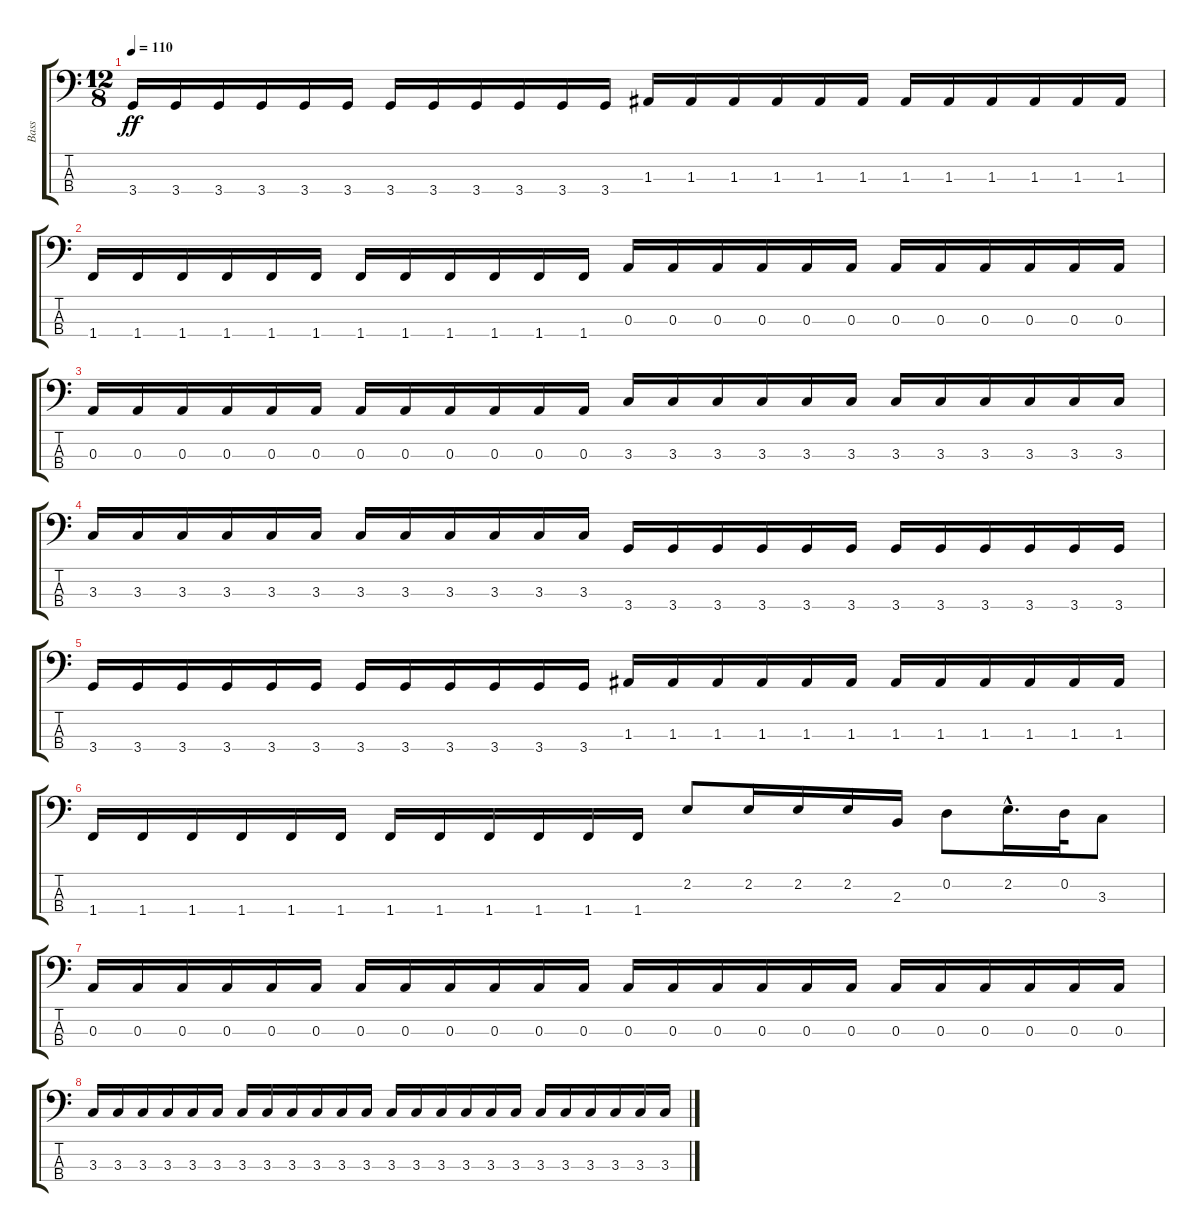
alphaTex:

\track ("Bass" "Bass") {instrument electricbassfinger}
\staff {score tabs}
\tuning (G2 D2 A1 E1) {hide}
\ts (12 8)
\tempo 110
\clef f4
\ks c
3.4.16{dy ff} 3.4.16 3.4.16 3.4.16 3.4.16 3.4.16 3.4.16 3.4.16 3.4.16 3.4.16 3.4.16 3.4.16 1.3.16 1.3.16 1.3.16 1.3.16 1.3.16 1.3.16 1.3.16 1.3.16 1.3.16 1.3.16 1.3.16 1.3.16 |
1.4.16 1.4.16 1.4.16 1.4.16 1.4.16 1.4.16 1.4.16 1.4.16 1.4.16 1.4.16 1.4.16 1.4.16 0.3.16 0.3.16 0.3.16 0.3.16 0.3.16 0.3.16 0.3.16 0.3.16 0.3.16 0.3.16 0.3.16 0.3.16 |
0.3.16 0.3.16 0.3.16 0.3.16 0.3.16 0.3.16 0.3.16 0.3.16 0.3.16 0.3.16 0.3.16 0.3.16 3.3.16 3.3.16 3.3.16 3.3.16 3.3.16 3.3.16 3.3.16 3.3.16 3.3.16 3.3.16 3.3.16 3.3.16 |
3.3.16 3.3.16 3.3.16 3.3.16 3.3.16 3.3.16 3.3.16 3.3.16 3.3.16 3.3.16 3.3.16 3.3.16 3.4.16 3.4.16 3.4.16 3.4.16 3.4.16 3.4.16 3.4.16 3.4.16 3.4.16 3.4.16 3.4.16 3.4.16 |
3.4.16 3.4.16 3.4.16 3.4.16 3.4.16 3.4.16 3.4.16 3.4.16 3.4.16 3.4.16 3.4.16 3.4.16 1.3.16 1.3.16 1.3.16 1.3.16 1.3.16 1.3.16 1.3.16 1.3.16 1.3.16 1.3.16 1.3.16 1.3.16 |
1.4.16 1.4.16 1.4.16 1.4.16 1.4.16 1.4.16 1.4.16 1.4.16 1.4.16 1.4.16 1.4.16 1.4.16 2.2.8 2.2.16 2.2.16 2.2.16 2.3.16 0.2.8 2.2{hac}.16{d} 0.2.32 3.3.8 |
0.3.16 0.3.16 0.3.16 0.3.16 0.3.16 0.3.16 0.3.16 0.3.16 0.3.16 0.3.16 0.3.16 0.3.16 0.3.16 0.3.16 0.3.16 0.3.16 0.3.16 0.3.16 0.3.16 0.3.16 0.3.16 0.3.16 0.3.16 0.3.16 |
3.3.16 3.3.16 3.3.16 3.3.16 3.3.16 3.3.16 3.3.16 3.3.16 3.3.16 3.3.16 3.3.16 3.3.16 3.3.16 3.3.16 3.3.16 3.3.16 3.3.16 3.3.16 3.3.16 3.3.16 3.3.16 3.3.16 3.3.16 3.3.16
